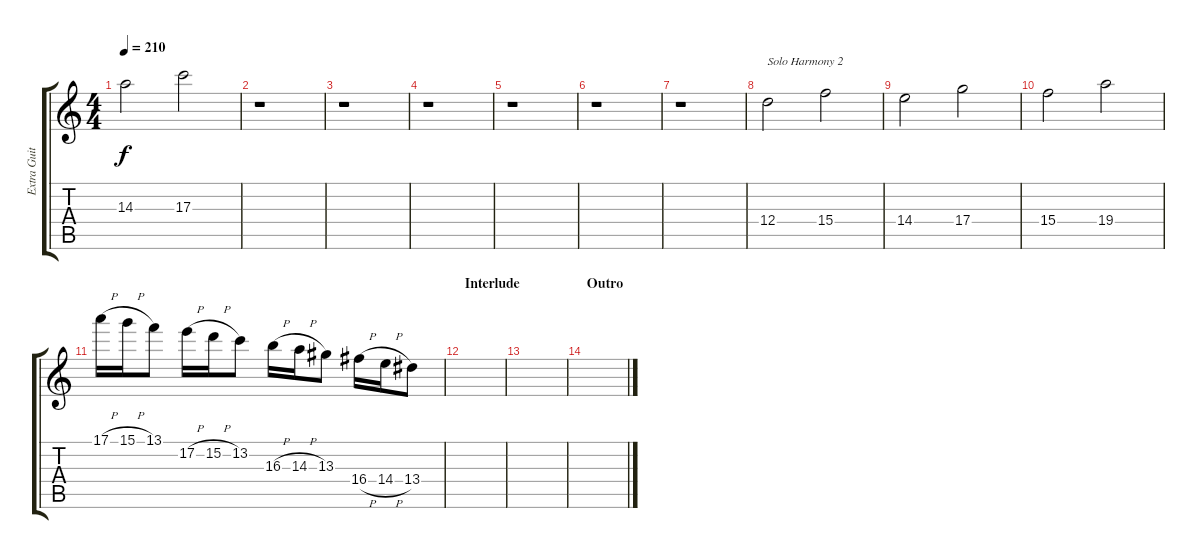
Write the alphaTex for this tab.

\track ("Extra Guitar 2" "Extra Guit") {instrument overdrivenguitar}
\staff {score tabs}
\tuning (E4 B3 G3 D3 A2 D2) {hide}
\ts (4 4)
\tempo 210
\clef g2
\ks c
14.3.2{dy f} 17.3.2 |
r.1 |
r.1 |
r.1 |
r.1 |
r.1 |
r.1 |
12.4.2{txt "Solo Harmony 2"} 15.4.2 |
14.4.2 17.4.2 |
15.4.2 19.4.2 |
17.1{h}.16 15.1{h}.16 13.1.8 17.2{h}.16 15.2{h}.16 13.2.8 16.3{h}.16 14.3{h}.16 13.3.8 16.4{h}.16 14.4{h}.16 13.4.8 |
\section ("" "Interlude")
|
|
\section ("" "Outro")
